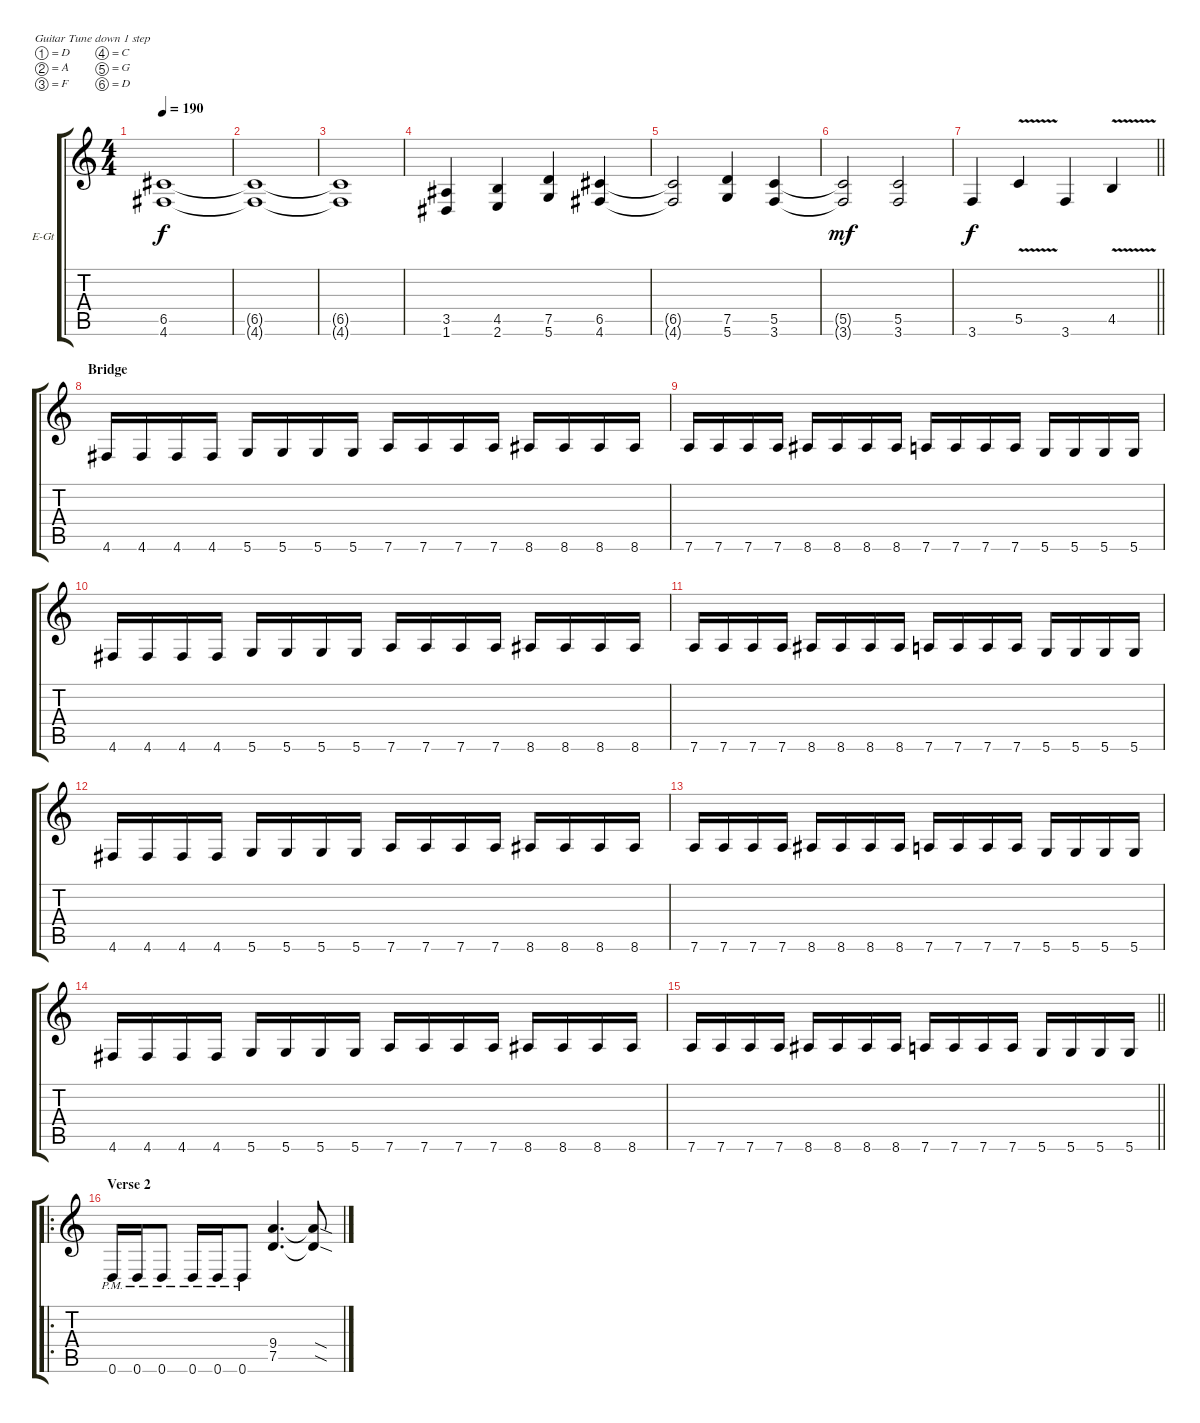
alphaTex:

\bracketExtendMode groupsimilarinstruments
\firstSystemTrackNameOrientation horizontal
\otherSystemsTrackNameOrientation horizontal
\track ("Guitar II" "E-Gt") {instrument distortionguitar}
\staff {score tabs}
\tuning (D4 A3 F3 C3 G2 D2)
\ts (4 4)
\tempo 190
\clef g2
\ks c
(6.5{t} 4.6{t}).1{dy f} |
(6.5{t} 4.6{t}).1 |
(6.5{t} 4.6{t}).1 |
(3.5 1.6).4 (4.5 2.6).4 (7.5 5.6).4 (6.5 4.6).4 |
(6.5{t} 4.6{t}).2 (7.5 5.6).4 (5.5 3.6).4 |
(5.5{t} 3.6{t}).2{dy mf} (5.5 3.6).2 |
\barLineRight lightlight
3.6.4{dy f} 5.5{v}.4 3.6.4 4.5{v}.4 |
\section ("" "Bridge")
4.6.16 4.6.16 4.6.16 4.6.16 5.6.16 5.6.16 5.6.16 5.6.16 7.6.16 7.6.16 7.6.16 7.6.16 8.6.16 8.6.16 8.6.16 8.6.16 |
7.6.16 7.6.16 7.6.16 7.6.16 8.6.16 8.6.16 8.6.16 8.6.16 7.6.16 7.6.16 7.6.16 7.6.16 5.6.16 5.6.16 5.6.16 5.6.16 |
4.6.16 4.6.16 4.6.16 4.6.16 5.6.16 5.6.16 5.6.16 5.6.16 7.6.16 7.6.16 7.6.16 7.6.16 8.6.16 8.6.16 8.6.16 8.6.16 |
7.6.16 7.6.16 7.6.16 7.6.16 8.6.16 8.6.16 8.6.16 8.6.16 7.6.16 7.6.16 7.6.16 7.6.16 5.6.16 5.6.16 5.6.16 5.6.16 |
4.6.16 4.6.16 4.6.16 4.6.16 5.6.16 5.6.16 5.6.16 5.6.16 7.6.16 7.6.16 7.6.16 7.6.16 8.6.16 8.6.16 8.6.16 8.6.16 |
7.6.16 7.6.16 7.6.16 7.6.16 8.6.16 8.6.16 8.6.16 8.6.16 7.6.16 7.6.16 7.6.16 7.6.16 5.6.16 5.6.16 5.6.16 5.6.16 |
4.6.16 4.6.16 4.6.16 4.6.16 5.6.16 5.6.16 5.6.16 5.6.16 7.6.16 7.6.16 7.6.16 7.6.16 8.6.16 8.6.16 8.6.16 8.6.16 |
\barLineRight lightlight
7.6.16 7.6.16 7.6.16 7.6.16 8.6.16 8.6.16 8.6.16 8.6.16 7.6.16 7.6.16 7.6.16 7.6.16 5.6.16 5.6.16 5.6.16 5.6.16 |
\ro
\section ("" "Verse 2")
0.6{pm}.16 0.6{pm}.16 0.6{pm}.8 0.6{pm}.16 0.6{pm}.16 0.6{pm}.8 (9.4 7.5).4{d} (9.4{sod t} 7.5{sod t}).8
